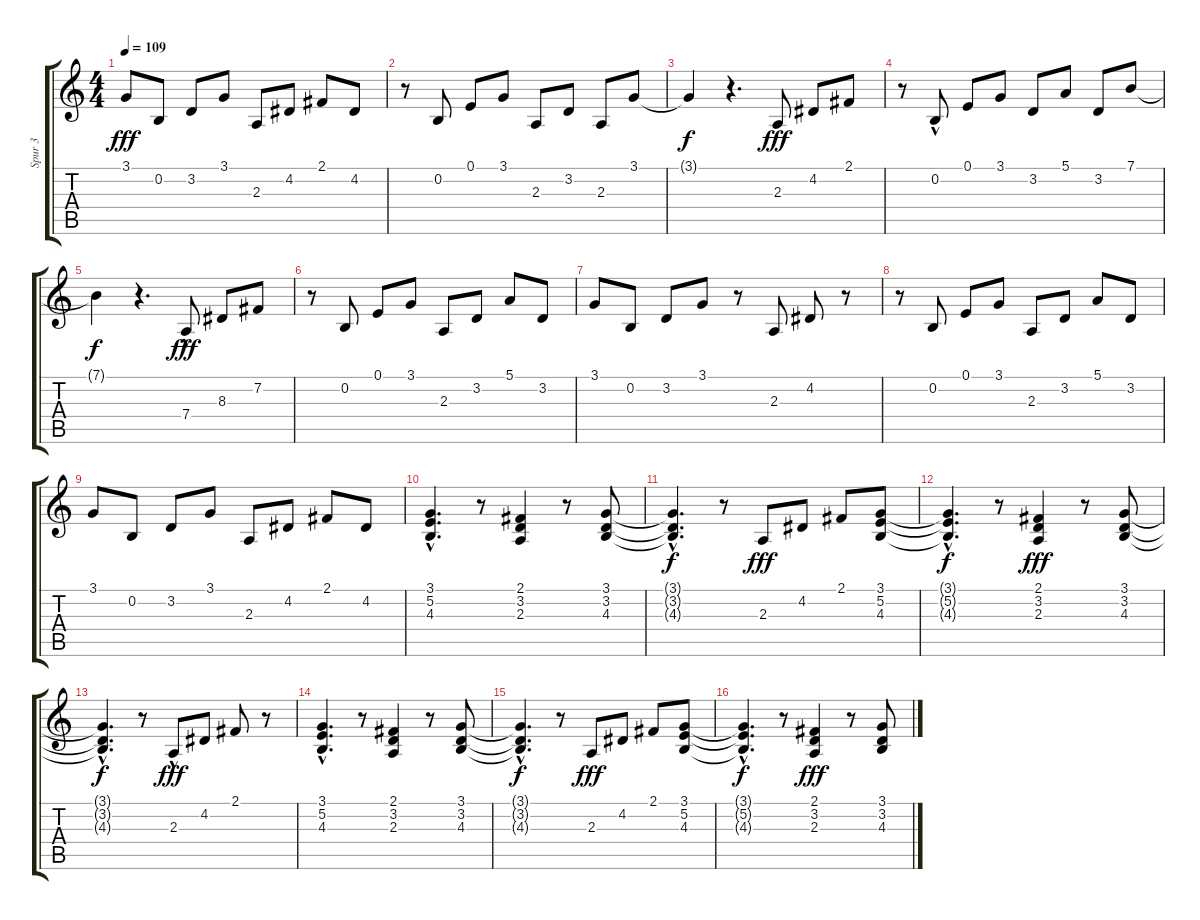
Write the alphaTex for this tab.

\track ("Spur 3" "Spur 3") {instrument acousticgrandpiano}
\staff {score tabs}
\tuning (E4 B3 G3 D3 A2 E2) {hide}
\ts (4 4)
\tempo 109
\clef g2
\ks c
3.1.8{dy fff} 0.2.8 3.2.8 3.1.8 2.3.8 4.2.8 2.1.8 4.2.8 |
r.8 0.2.8 0.1.8 3.1.8 2.3.8 3.2.8 2.3.8 3.1.8 |
3.1{t}.4{dy f} r.4{d} 2.3.8{dy fff} 4.2.8 2.1.8 |
r.8 0.2{hac}.8 0.1.8 3.1.8 3.2.8 5.1.8 3.2.8 7.1.8 |
7.1{t}.4{dy f} r.4{d} 7.4{hac}.8{dy fff} 8.3.8 7.2.8 |
r.8 0.2.8 0.1.8 3.1.8 2.3.8 3.2.8 5.1.8 3.2.8 |
3.1.8 0.2.8 3.2.8 3.1.8 r.8 2.3.8 4.2.8 r.8 |
r.8 0.2.8 0.1.8 3.1.8 2.3.8 3.2.8 5.1.8 3.2.8 |
3.1.8 0.2.8 3.2.8 3.1.8 2.3.8 4.2.8 2.1.8 4.2.8 |
(3.1{hac} 5.2{hac} 4.3{hac}).4{d} r.8 (2.1 3.2 2.3).4 r.8 (3.1 3.2 4.3).8 |
(3.1{t} 3.2{t} 4.3{hac t}).4{d dy f} r.8 2.3.8{dy fff} 4.2.8 2.1.8 (3.1 5.2 4.3).8 |
(3.1{hac t} 5.2{hac t} 4.3{hac t}).4{d dy f} r.8 (2.1 3.2 2.3).4{dy fff} r.8 (3.1 3.2 4.3).8 |
(3.1{hac t} 3.2{hac t} 4.3{hac t}).4{d dy f} r.8 2.3{hac}.8{dy fff} 4.2.8 2.1.8 r.8 |
(3.1{hac} 5.2{hac} 4.3{hac}).4{d} r.8 (2.1 3.2 2.3).4 r.8 (3.1 3.2 4.3).8 |
(3.1{t} 3.2{t} 4.3{hac t}).4{d dy f} r.8 2.3.8{dy fff} 4.2.8 2.1.8 (3.1 5.2 4.3).8 |
(3.1{t} 5.2{hac t} 4.3{hac t}).4{d dy f} r.8 (2.1 3.2 2.3).4{dy fff} r.8 (3.1 3.2 4.3).8
